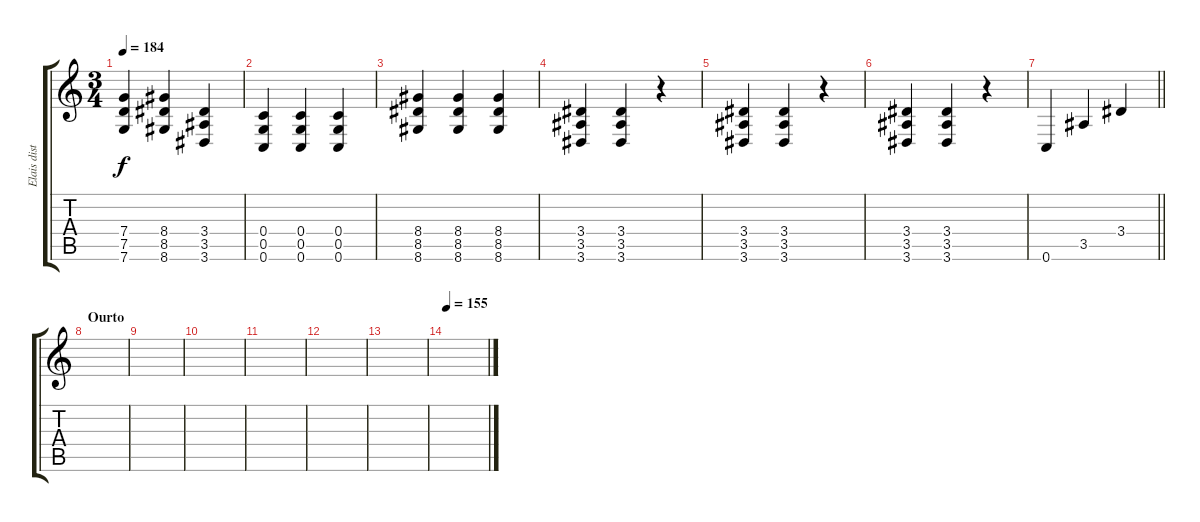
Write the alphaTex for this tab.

\track ("Elais dist." "Elais dist") {instrument overdrivenguitar}
\staff {score tabs}
\tuning (D4 A3 F3 C3 G2 C2) {hide}
\ts (3 4)
\tempo 184
\clef g2
\ks c
(7.4 7.5 7.6).4{dy f} (8.4 8.5 8.6).4 (3.4 3.5 3.6).4 |
(0.4 0.5 0.6).4 (0.4 0.5 0.6).4 (0.4 0.5 0.6).4 |
(8.4 8.5 8.6).4 (8.4 8.5 8.6).4 (8.4 8.5 8.6).4 |
(3.4 3.5 3.6).4 (3.4 3.5 3.6).4 r.4 |
(3.4 3.5 3.6).4 (3.4 3.5 3.6).4 r.4 |
(3.4 3.5 3.6).4 (3.4 3.5 3.6).4 r.4 |
\barLineRight lightlight
0.6.4 3.5.4 3.4.4 |
\section ("" "Ourto")
|
|
|
|
|
|
\tempo 155
